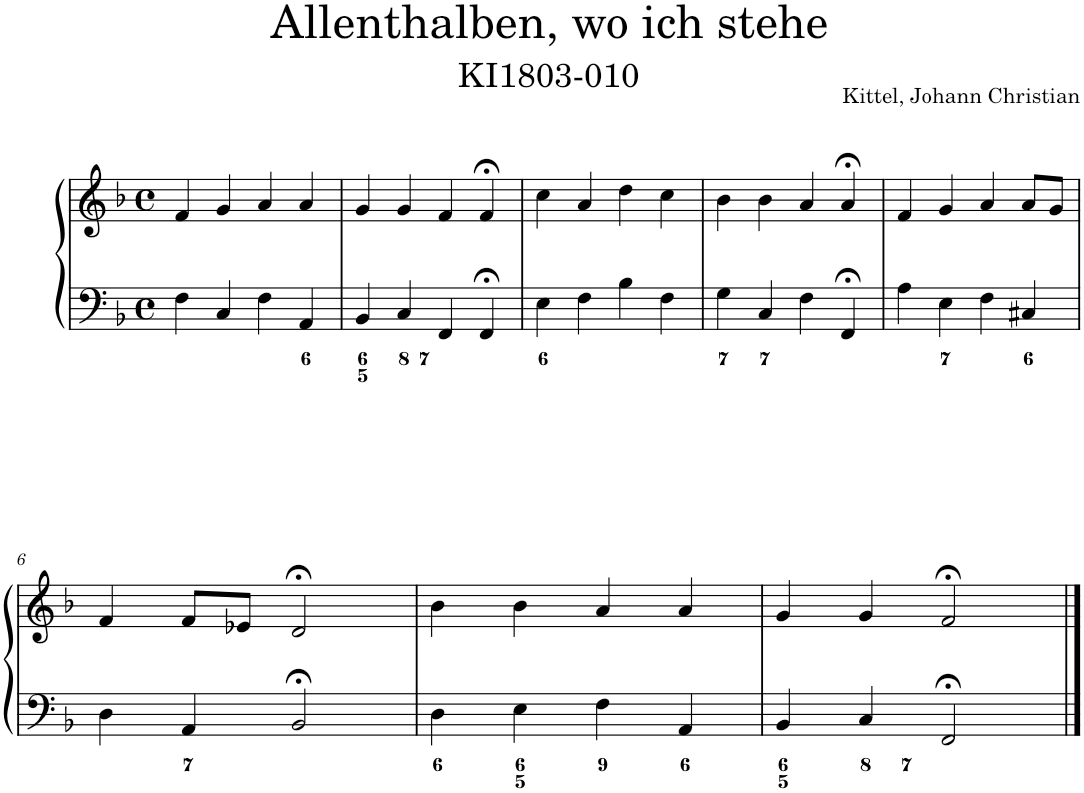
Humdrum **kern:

**kern	**kern
*part1	*part1
*staff2	*staff1
*I"Piano	*
*I'Pno.	*
*clefF4	*clefG2
*k[b-]	*k[b-]
*M4/4	*M4/4
*met(c)	*met(c)
=1	=1
4F\	4f/
4C/	4g/
4F\	4a/
4AA/	4a/
=2	=2
4BB-/	4g/
4C/	4g/
4FF/	4f/
4FF;</	4f;</
=3	=3
4E\	4cc\
4F\	4a/
4B-\	4dd\
4F\	4cc\
=4	=4
4G\	4b-\
4C/	4b-\
4F\	4a/
4FF;</	4a;</
=5	=5
4A\	4f/
4E\	4g/
4F\	4a/
4C#X/	8a/L
.	8g/J
!!LO:LB:g=z
=6	=6
4D\	4f/
4AA/	8f/L
.	8e-X/J
2BB-;</	2d;</
=7	=7
4D\	4b-\
4E\	4b-\
4F\	4a/
4AA/	4a/
=8	=8
4BB-/	4g/
4C/	4g/
2FF;</	2f;</
==	==
*-	*-
